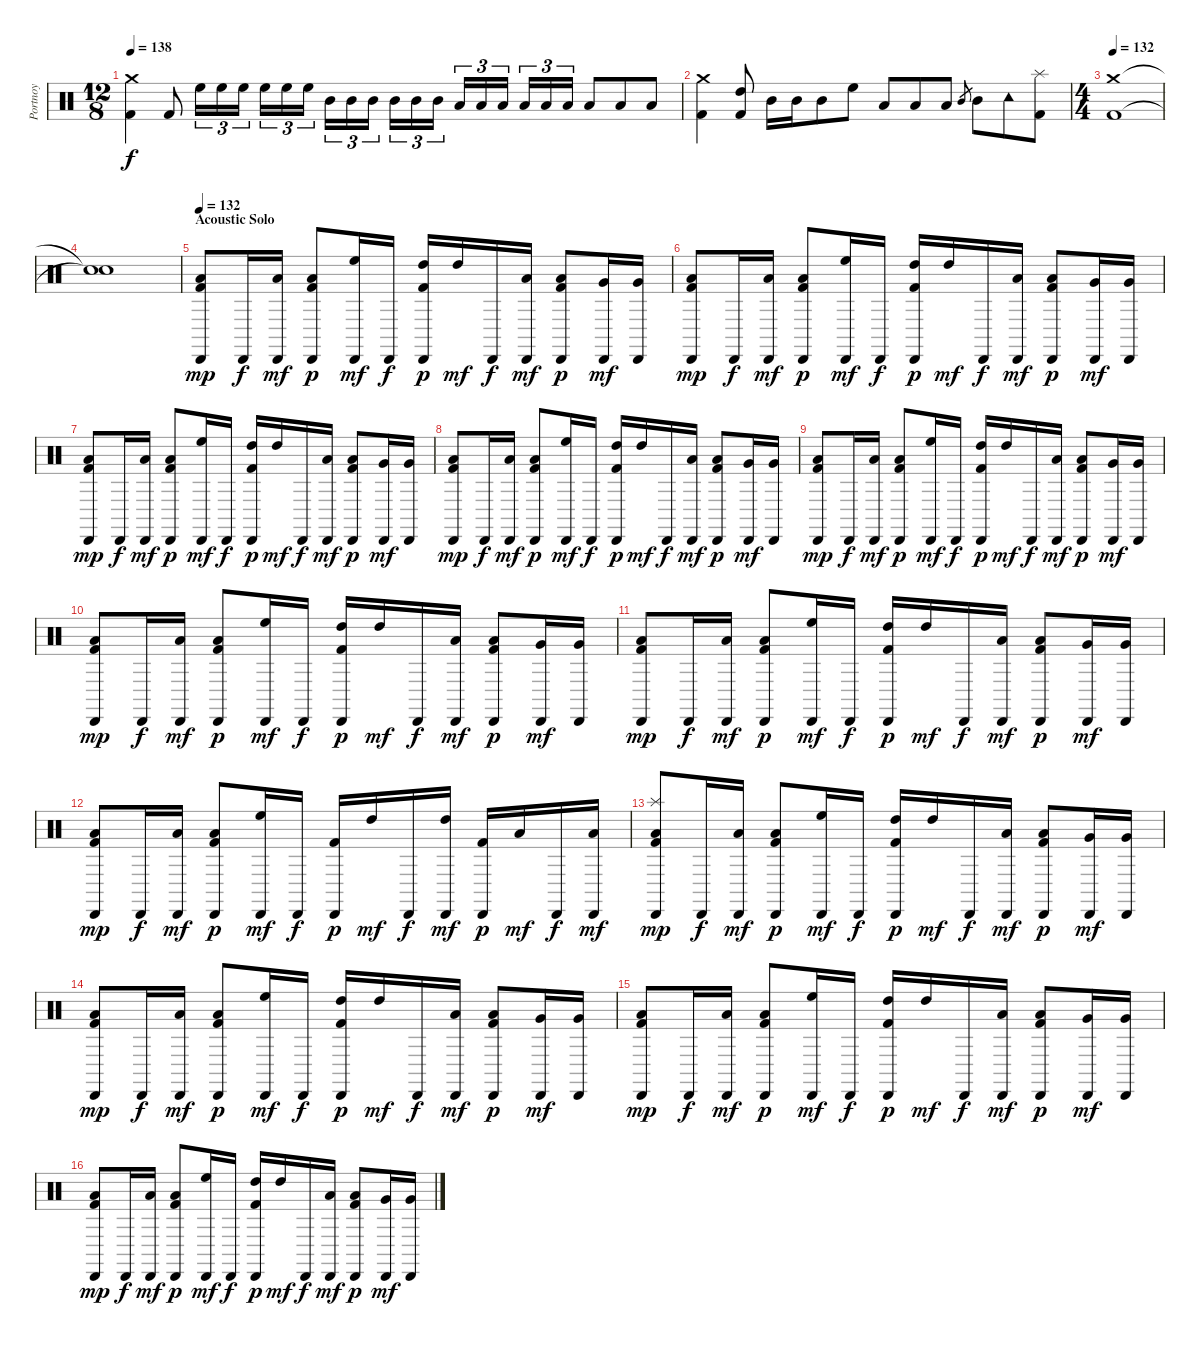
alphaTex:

\track ("Portnoy" "Portnoy") {instrument percussion}
\staff {score}
\articulation defaults
\ts (12 8)
\tempo 138
\clef neutral
\ks c
("Crash medium (hit)" "Kick (hit) 2").4{dy f} "Kick (hit) 2".8 "High Floor Tom (hit)".16{tu (3 2)} "High Floor Tom (hit)".16{tu (3 2)} "High Floor Tom (hit)".16{tu (3 2)} "High Floor Tom (hit)".16{tu (3 2)} "High Floor Tom (hit)".16{tu (3 2)} "High Floor Tom (hit)".16{tu (3 2)} "Mid Tom (hit)".16{tu (3 2)} "Mid Tom (hit)".16{tu (3 2)} "Mid Tom (hit)".16{tu (3 2)} "Mid Tom (hit)".16{tu (3 2)} "Mid Tom (hit)".16{tu (3 2)} "Mid Tom (hit)".16{tu (3 2)} "Low Tom (hit)".16{tu (3 2)} "Low Tom (hit)".16{tu (3 2)} "Low Tom (hit)".16{tu (3 2)} "Low Tom (hit)".16{tu (3 2)} "Low Tom (hit)".16{tu (3 2)} "Low Tom (hit)".16{tu (3 2)} "Low Tom (hit)".8 "Low Tom (hit)".8 "Low Tom (hit)".8 |
("Crash medium (hit)" "Kick (hit) 2").4 ("High Tom (hit)" "Kick (hit) 2").8 "Mid Tom (hit)".16 "Mid Tom (hit)".16 "Mid Tom (hit)".8 "High Floor Tom (hit)".8 "Low Tom (hit)".8 "Low Tom (hit)".8 "Low Tom (hit)".8 "Mid Tom (hit)".8{gr} "Mid Tom (hit)".8 "Tambourine (hit)".8 ("Splash (hit)" "Kick (hit) 2").8 |
\ts (4 4)
\tempo 132
("Crash medium (hit)" "Kick (hit) 2").1 |
("Snare (hit)"{t} "Snare (hit)"{t}).1 |
\section ("" "Acoustic Solo")
\tempo 132
("Cabasa (hit)" "Low Floor Tom (hit)" "Kick (hit) 2").8{dy mp} "Cabasa (hit)".16{dy f} ("Cabasa (hit)" "Low Floor Tom (hit)").16{dy mf} ("Cabasa (hit)" "Low Floor Tom (hit)" "Kick (hit) 2").8{dy p} ("Cabasa (hit)" "High Floor Tom (hit)").16{dy mf} "Cabasa (hit)".16{dy f} ("Cabasa (hit)" "High Tom (hit)" "Kick (hit) 2").16{dy p} "High Tom (hit)".16{dy mf} "Cabasa (hit)".16{dy f} ("Cabasa (hit)" "Low Tom (hit)").16{dy mf} ("Cabasa (hit)" "Low Tom (hit)" "Kick (hit) 2").8{dy p} ("Cabasa (hit)" "Very Low Tom (hit)").16{dy mf} ("Cabasa (hit)" "Very Low Tom (hit)").16 |
("Cabasa (hit)" "Low Floor Tom (hit)" "Kick (hit) 2").8{dy mp} "Cabasa (hit)".16{dy f} ("Cabasa (hit)" "Low Floor Tom (hit)").16{dy mf} ("Cabasa (hit)" "Low Floor Tom (hit)" "Kick (hit) 2").8{dy p} ("Cabasa (hit)" "High Floor Tom (hit)").16{dy mf} "Cabasa (hit)".16{dy f} ("Cabasa (hit)" "High Tom (hit)" "Kick (hit) 2").16{dy p} "High Tom (hit)".16{dy mf} "Cabasa (hit)".16{dy f} ("Cabasa (hit)" "Low Tom (hit)").16{dy mf} ("Cabasa (hit)" "Low Tom (hit)" "Kick (hit) 2").8{dy p} ("Cabasa (hit)" "Very Low Tom (hit)").16{dy mf} ("Cabasa (hit)" "Very Low Tom (hit)").16 |
("Cabasa (hit)" "Low Floor Tom (hit)" "Kick (hit) 2").8{dy mp} "Cabasa (hit)".16{dy f} ("Cabasa (hit)" "Low Floor Tom (hit)").16{dy mf} ("Cabasa (hit)" "Low Floor Tom (hit)" "Kick (hit) 2").8{dy p} ("Cabasa (hit)" "High Floor Tom (hit)").16{dy mf} "Cabasa (hit)".16{dy f} ("Cabasa (hit)" "High Tom (hit)" "Kick (hit) 2").16{dy p} "High Tom (hit)".16{dy mf} "Cabasa (hit)".16{dy f} ("Cabasa (hit)" "Low Tom (hit)").16{dy mf} ("Cabasa (hit)" "Low Tom (hit)" "Kick (hit) 2").8{dy p} ("Cabasa (hit)" "Very Low Tom (hit)").16{dy mf} ("Cabasa (hit)" "Very Low Tom (hit)").16 |
("Cabasa (hit)" "Low Floor Tom (hit)" "Kick (hit) 2").8{dy mp} "Cabasa (hit)".16{dy f} ("Cabasa (hit)" "Low Floor Tom (hit)").16{dy mf} ("Cabasa (hit)" "Low Floor Tom (hit)" "Kick (hit) 2").8{dy p} ("Cabasa (hit)" "High Floor Tom (hit)").16{dy mf} "Cabasa (hit)".16{dy f} ("Cabasa (hit)" "High Tom (hit)" "Kick (hit) 2").16{dy p} "High Tom (hit)".16{dy mf} "Cabasa (hit)".16{dy f} ("Cabasa (hit)" "Low Tom (hit)").16{dy mf} ("Cabasa (hit)" "Low Tom (hit)" "Kick (hit) 2").8{dy p} ("Cabasa (hit)" "Very Low Tom (hit)").16{dy mf} ("Cabasa (hit)" "Very Low Tom (hit)").16 |
("Cabasa (hit)" "Low Floor Tom (hit)" "Kick (hit) 2").8{dy mp} "Cabasa (hit)".16{dy f} ("Cabasa (hit)" "Low Floor Tom (hit)").16{dy mf} ("Cabasa (hit)" "Low Floor Tom (hit)" "Kick (hit) 2").8{dy p} ("Cabasa (hit)" "High Floor Tom (hit)").16{dy mf} "Cabasa (hit)".16{dy f} ("Cabasa (hit)" "High Tom (hit)" "Kick (hit) 2").16{dy p} "High Tom (hit)".16{dy mf} "Cabasa (hit)".16{dy f} ("Cabasa (hit)" "Low Tom (hit)").16{dy mf} ("Cabasa (hit)" "Low Tom (hit)" "Kick (hit) 2").8{dy p} ("Cabasa (hit)" "Very Low Tom (hit)").16{dy mf} ("Cabasa (hit)" "Very Low Tom (hit)").16 |
("Cabasa (hit)" "Low Floor Tom (hit)" "Kick (hit) 2").8{dy mp} "Cabasa (hit)".16{dy f} ("Cabasa (hit)" "Low Floor Tom (hit)").16{dy mf} ("Cabasa (hit)" "Low Floor Tom (hit)" "Kick (hit) 2").8{dy p} ("Cabasa (hit)" "High Floor Tom (hit)").16{dy mf} "Cabasa (hit)".16{dy f} ("Cabasa (hit)" "High Tom (hit)" "Kick (hit) 2").16{dy p} "High Tom (hit)".16{dy mf} "Cabasa (hit)".16{dy f} ("Cabasa (hit)" "Low Tom (hit)").16{dy mf} ("Cabasa (hit)" "Low Tom (hit)" "Kick (hit) 2").8{dy p} ("Cabasa (hit)" "Very Low Tom (hit)").16{dy mf} ("Cabasa (hit)" "Very Low Tom (hit)").16 |
("Cabasa (hit)" "Low Floor Tom (hit)" "Kick (hit) 2").8{dy mp} "Cabasa (hit)".16{dy f} ("Cabasa (hit)" "Low Floor Tom (hit)").16{dy mf} ("Cabasa (hit)" "Low Floor Tom (hit)" "Kick (hit) 2").8{dy p} ("Cabasa (hit)" "High Floor Tom (hit)").16{dy mf} "Cabasa (hit)".16{dy f} ("Cabasa (hit)" "High Tom (hit)" "Kick (hit) 2").16{dy p} "High Tom (hit)".16{dy mf} "Cabasa (hit)".16{dy f} ("Cabasa (hit)" "Low Tom (hit)").16{dy mf} ("Cabasa (hit)" "Low Tom (hit)" "Kick (hit) 2").8{dy p} ("Cabasa (hit)" "Very Low Tom (hit)").16{dy mf} ("Cabasa (hit)" "Very Low Tom (hit)").16 |
("Cabasa (hit)" "Low Floor Tom (hit)" "Kick (hit) 2").8{dy mp} "Cabasa (hit)".16{dy f} ("Cabasa (hit)" "Low Floor Tom (hit)").16{dy mf} ("Cabasa (hit)" "Low Floor Tom (hit)" "Kick (hit) 2").8{dy p} ("Cabasa (hit)" "High Floor Tom (hit)").16{dy mf} "Cabasa (hit)".16{dy f} ("Cabasa (hit)" "Kick (hit) 2").16{dy p} "High Tom (hit)".16{dy mf} "Cabasa (hit)".16{dy f} ("Cabasa (hit)" "High Tom (hit)").16{dy mf} ("Cabasa (hit)" "Kick (hit) 2").16{dy p} "Low Tom (hit)".16{dy mf} "Cabasa (hit)".16{dy f} ("Cabasa (hit)" "Low Tom (hit)").16{dy mf} |
("Cabasa (hit)" "Splash (hit)" "Low Floor Tom (hit)" "Kick (hit) 2").8{dy mp} "Cabasa (hit)".16{dy f} ("Cabasa (hit)" "Low Floor Tom (hit)").16{dy mf} ("Cabasa (hit)" "Low Floor Tom (hit)" "Kick (hit) 2").8{dy p} ("Cabasa (hit)" "High Floor Tom (hit)").16{dy mf} "Cabasa (hit)".16{dy f} ("Cabasa (hit)" "High Tom (hit)" "Kick (hit) 2").16{dy p} "High Tom (hit)".16{dy mf} "Cabasa (hit)".16{dy f} ("Cabasa (hit)" "Low Tom (hit)").16{dy mf} ("Cabasa (hit)" "Low Tom (hit)" "Kick (hit) 2").8{dy p} ("Cabasa (hit)" "Very Low Tom (hit)").16{dy mf} ("Cabasa (hit)" "Very Low Tom (hit)").16 |
("Cabasa (hit)" "Low Floor Tom (hit)" "Kick (hit) 2").8{dy mp} "Cabasa (hit)".16{dy f} ("Cabasa (hit)" "Low Floor Tom (hit)").16{dy mf} ("Cabasa (hit)" "Low Floor Tom (hit)" "Kick (hit) 2").8{dy p} ("Cabasa (hit)" "High Floor Tom (hit)").16{dy mf} "Cabasa (hit)".16{dy f} ("Cabasa (hit)" "High Tom (hit)" "Kick (hit) 2").16{dy p} "High Tom (hit)".16{dy mf} "Cabasa (hit)".16{dy f} ("Cabasa (hit)" "Low Tom (hit)").16{dy mf} ("Cabasa (hit)" "Low Tom (hit)" "Kick (hit) 2").8{dy p} ("Cabasa (hit)" "Very Low Tom (hit)").16{dy mf} ("Cabasa (hit)" "Very Low Tom (hit)").16 |
("Cabasa (hit)" "Low Floor Tom (hit)" "Kick (hit) 2").8{dy mp} "Cabasa (hit)".16{dy f} ("Cabasa (hit)" "Low Floor Tom (hit)").16{dy mf} ("Cabasa (hit)" "Low Floor Tom (hit)" "Kick (hit) 2").8{dy p} ("Cabasa (hit)" "High Floor Tom (hit)").16{dy mf} "Cabasa (hit)".16{dy f} ("Cabasa (hit)" "High Tom (hit)" "Kick (hit) 2").16{dy p} "High Tom (hit)".16{dy mf} "Cabasa (hit)".16{dy f} ("Cabasa (hit)" "Low Tom (hit)").16{dy mf} ("Cabasa (hit)" "Low Tom (hit)" "Kick (hit) 2").8{dy p} ("Cabasa (hit)" "Very Low Tom (hit)").16{dy mf} ("Cabasa (hit)" "Very Low Tom (hit)").16 |
("Cabasa (hit)" "Low Floor Tom (hit)" "Kick (hit) 2").8{dy mp} "Cabasa (hit)".16{dy f} ("Cabasa (hit)" "Low Floor Tom (hit)").16{dy mf} ("Cabasa (hit)" "Low Floor Tom (hit)" "Kick (hit) 2").8{dy p} ("Cabasa (hit)" "High Floor Tom (hit)").16{dy mf} "Cabasa (hit)".16{dy f} ("Cabasa (hit)" "High Tom (hit)" "Kick (hit) 2").16{dy p} "High Tom (hit)".16{dy mf} "Cabasa (hit)".16{dy f} ("Cabasa (hit)" "Low Tom (hit)").16{dy mf} ("Cabasa (hit)" "Low Tom (hit)" "Kick (hit) 2").8{dy p} ("Cabasa (hit)" "Very Low Tom (hit)").16{dy mf} ("Cabasa (hit)" "Very Low Tom (hit)").16
